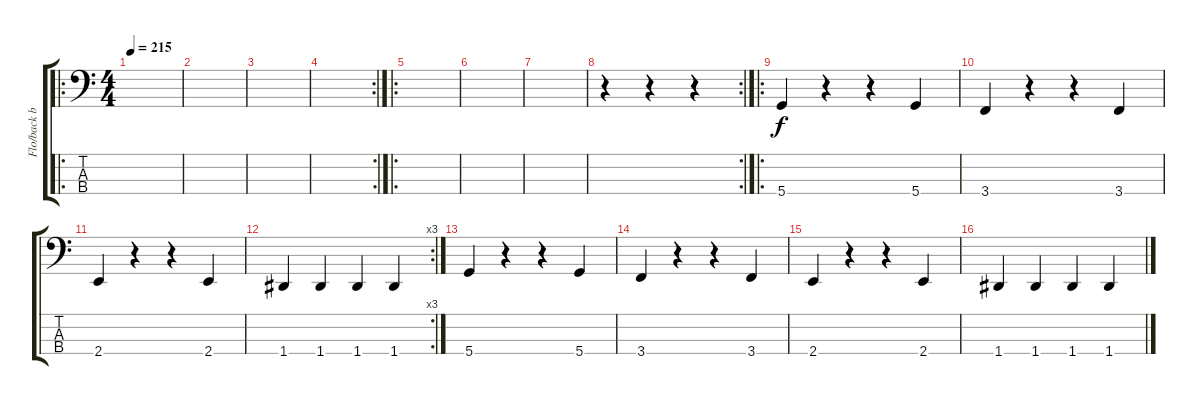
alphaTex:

\track ("Flo/back bass" "Flo/back b") {instrument electricbassfinger}
\staff {score tabs}
\tuning (G2 D2 A1 D1) {hide}
\ro
\ts (4 4)
\tempo 215
\clef f4
\ks c
|
|
|
\rc 2
|
\ro
|
|
|
\rc 2
r.4 r.4 r.4 |
\ro
5.4.4 r.4 r.4 5.4.4 |
3.4.4 r.4 r.4 3.4.4 |
2.4.4 r.4 r.4 2.4.4 |
\rc 3
1.4.4 1.4.4 1.4.4 1.4.4 |
5.4.4 r.4 r.4 5.4.4 |
3.4.4 r.4 r.4 3.4.4 |
2.4.4 r.4 r.4 2.4.4 |
1.4.4 1.4.4 1.4.4 1.4.4
